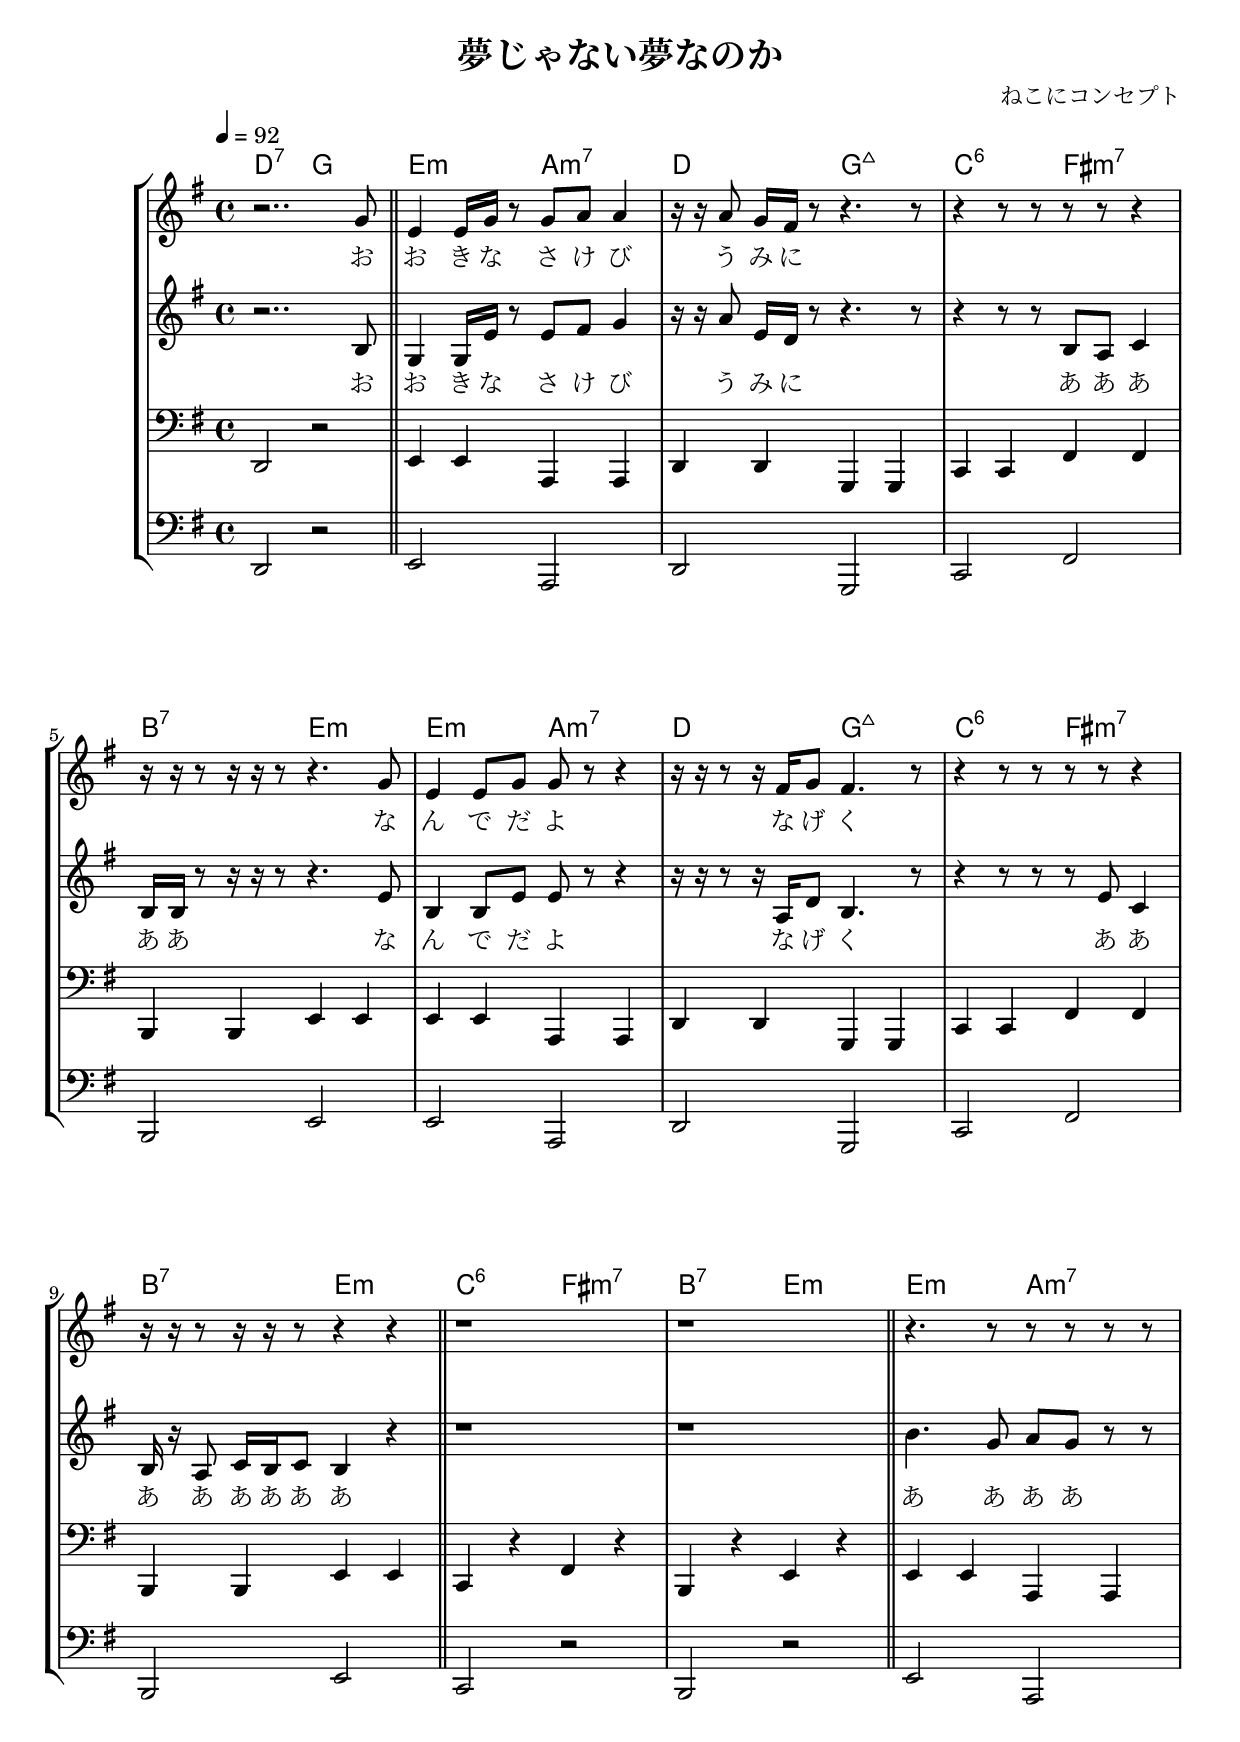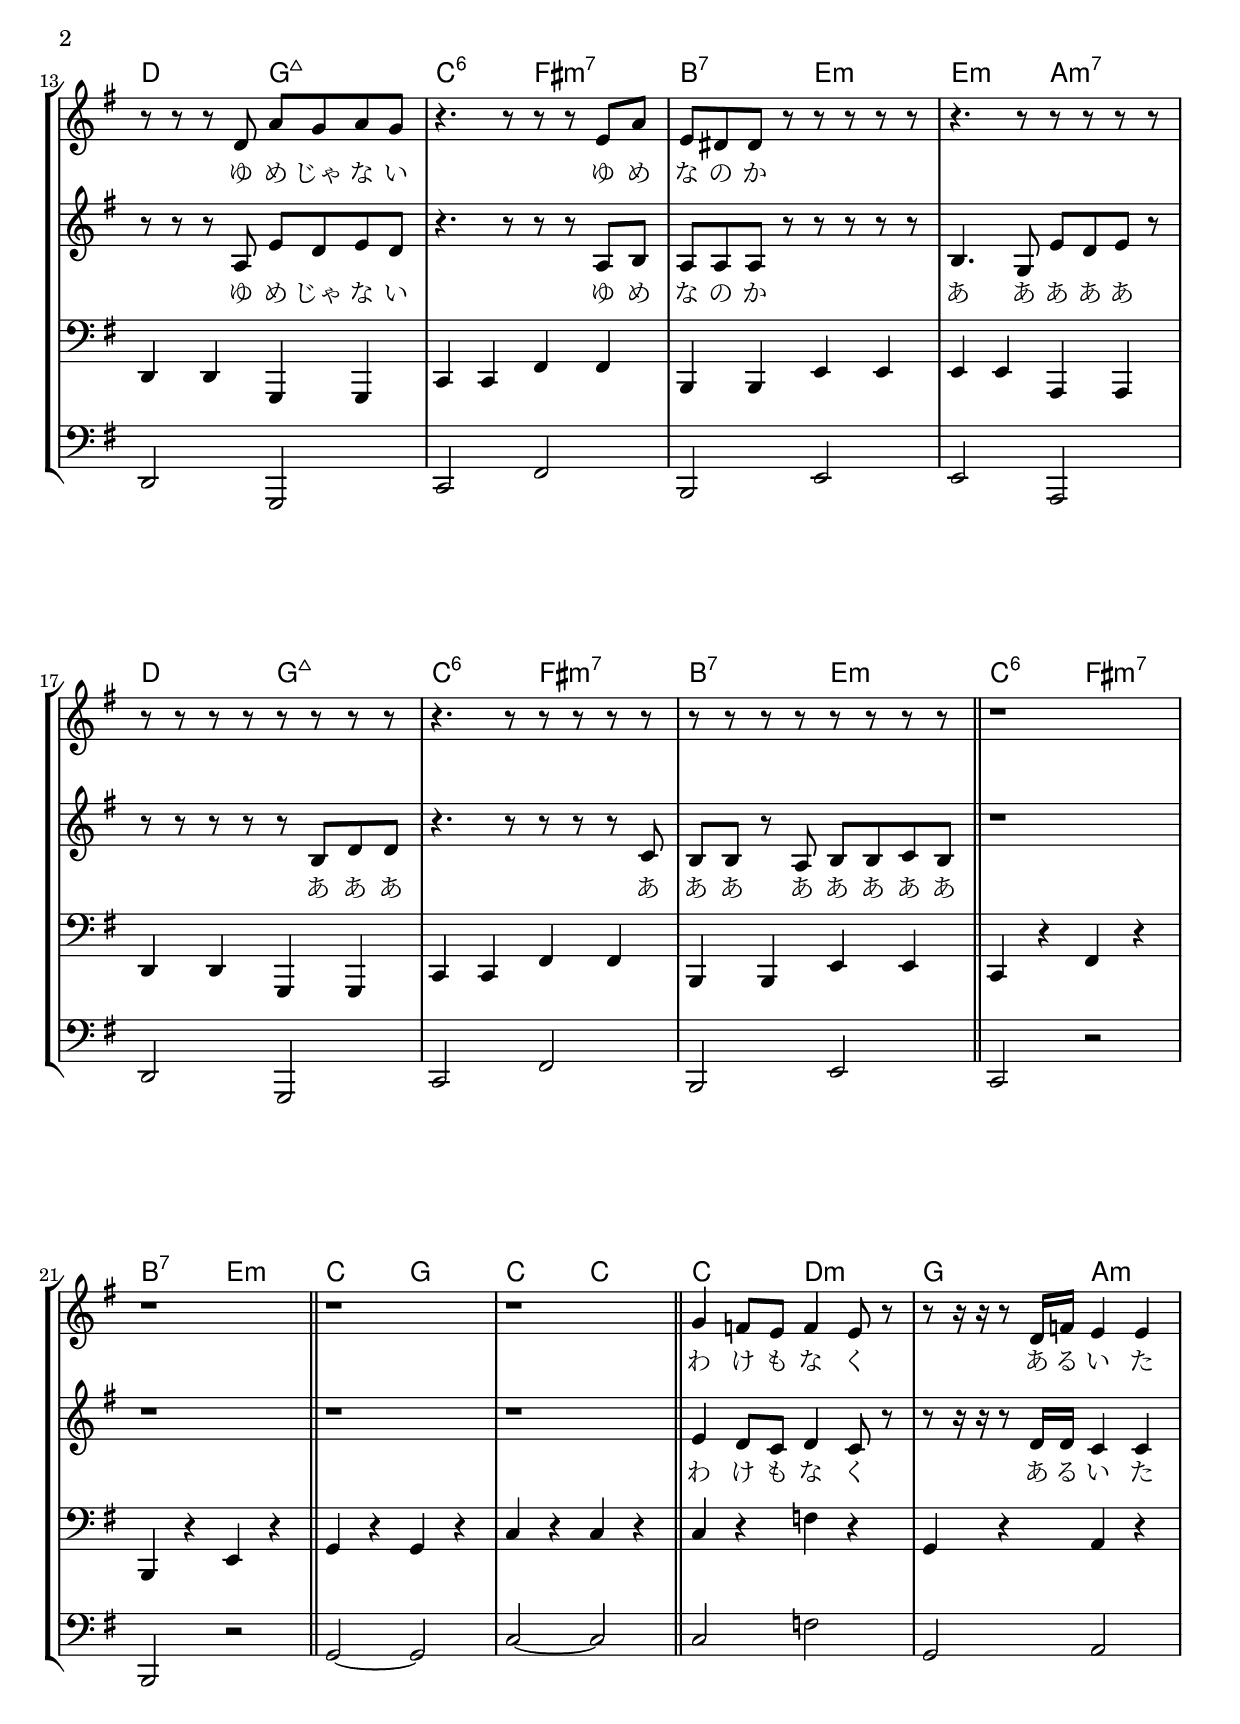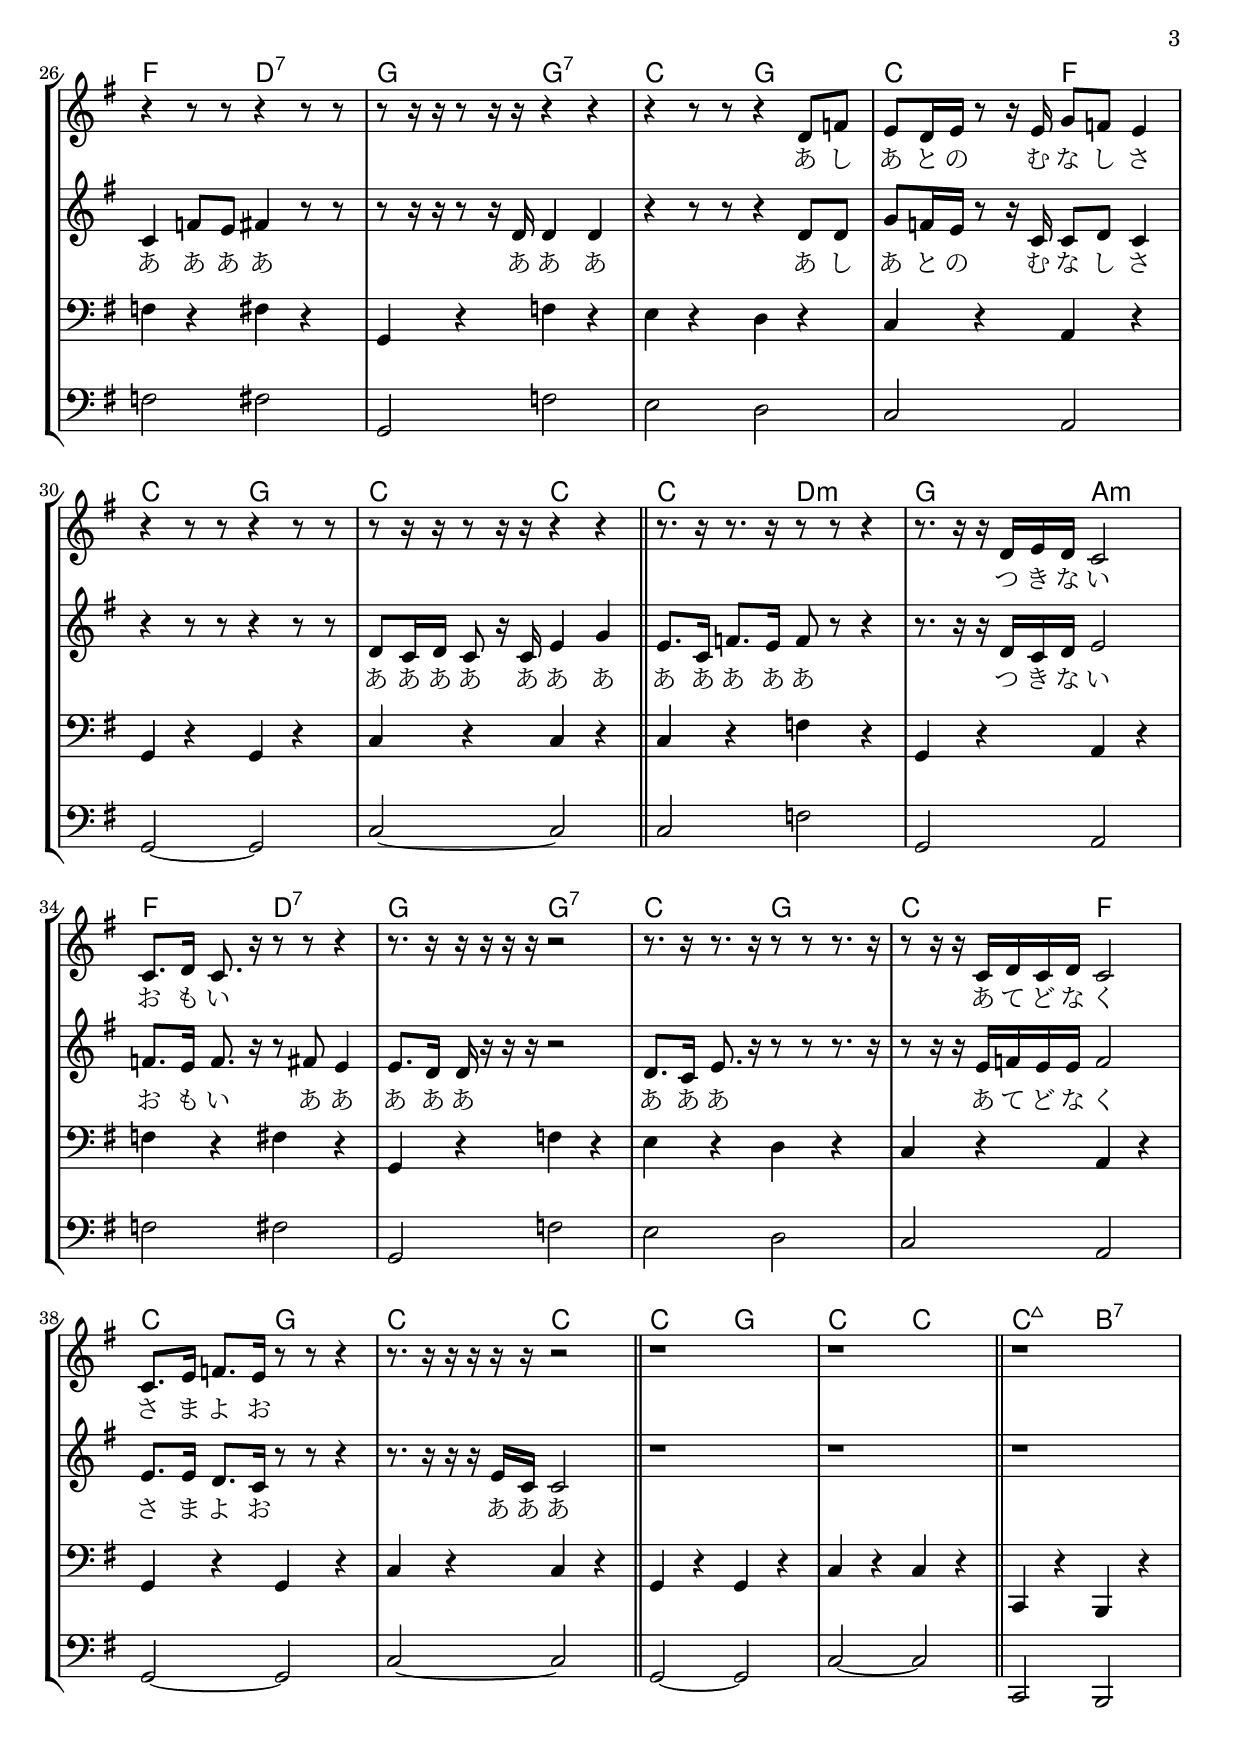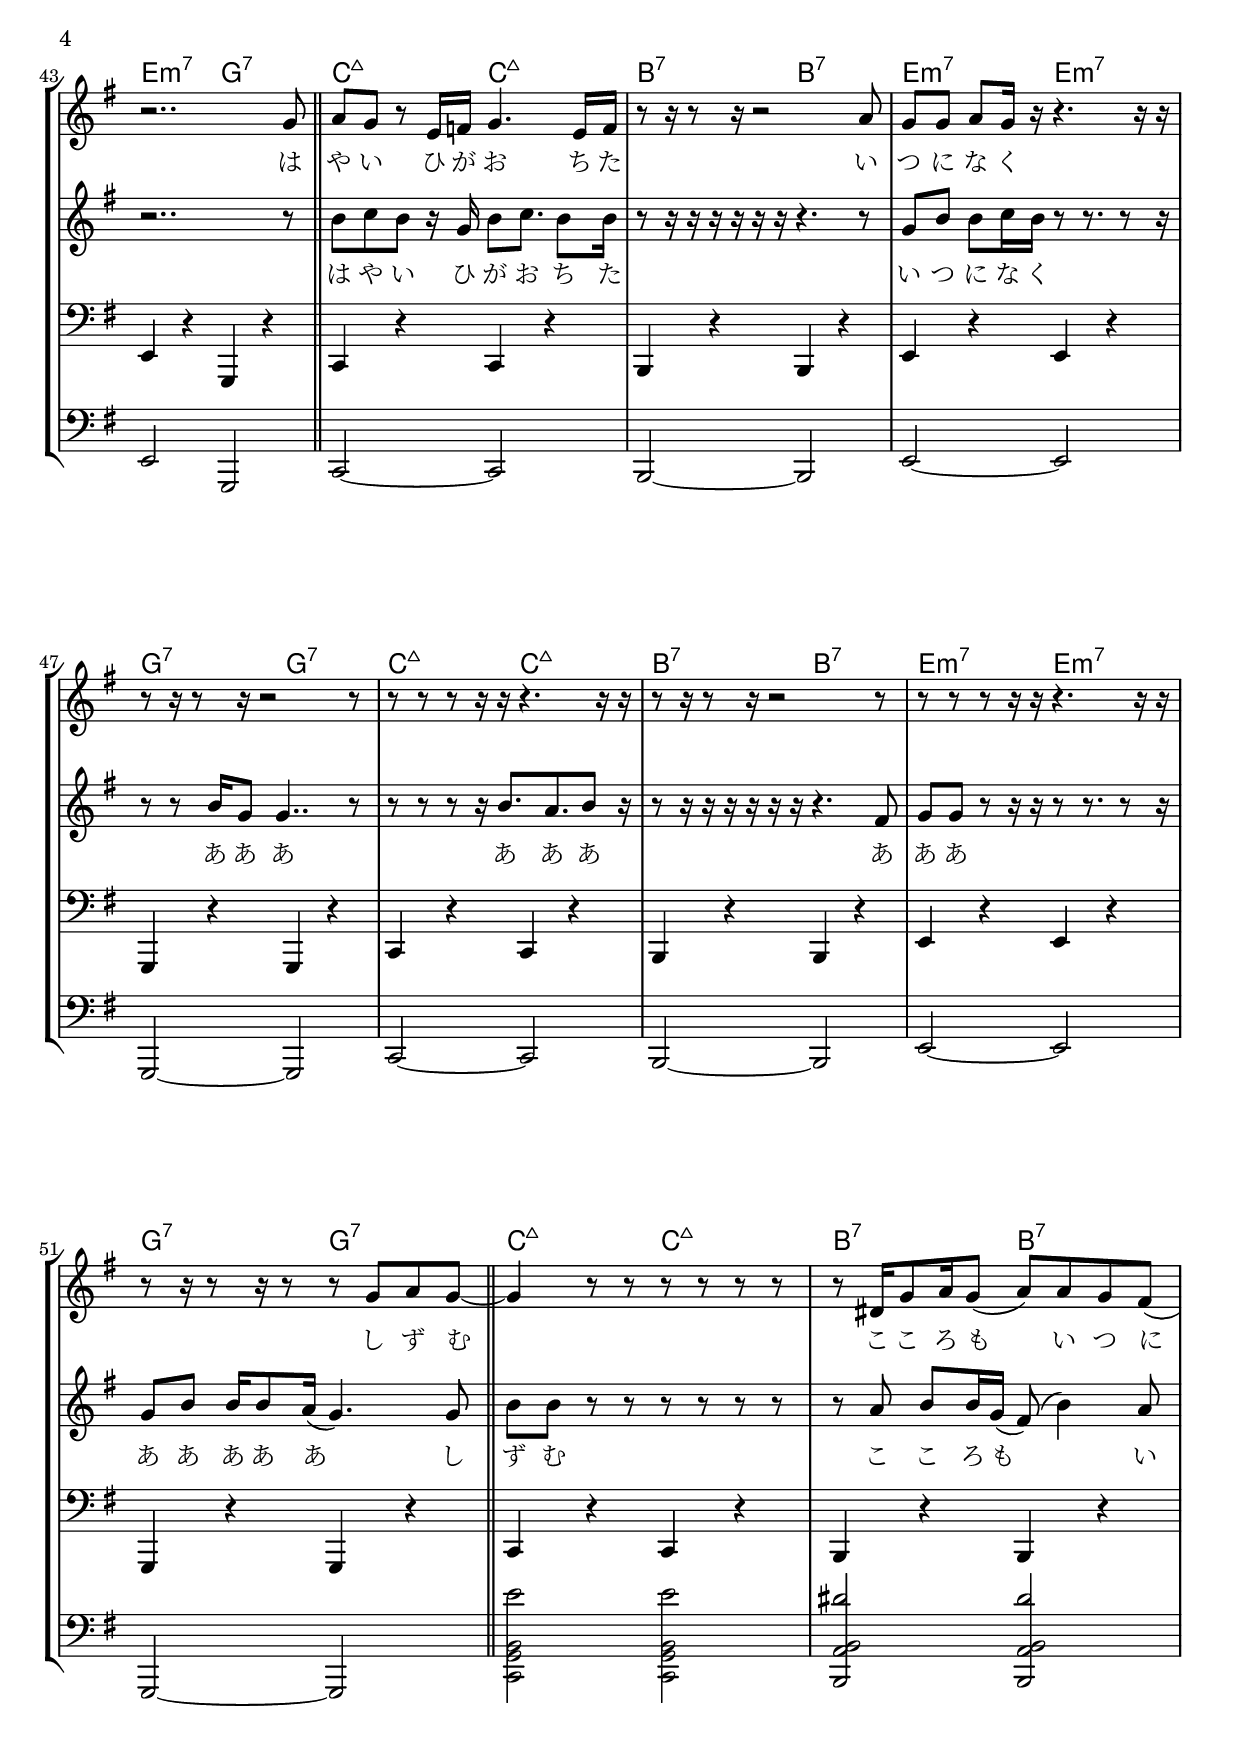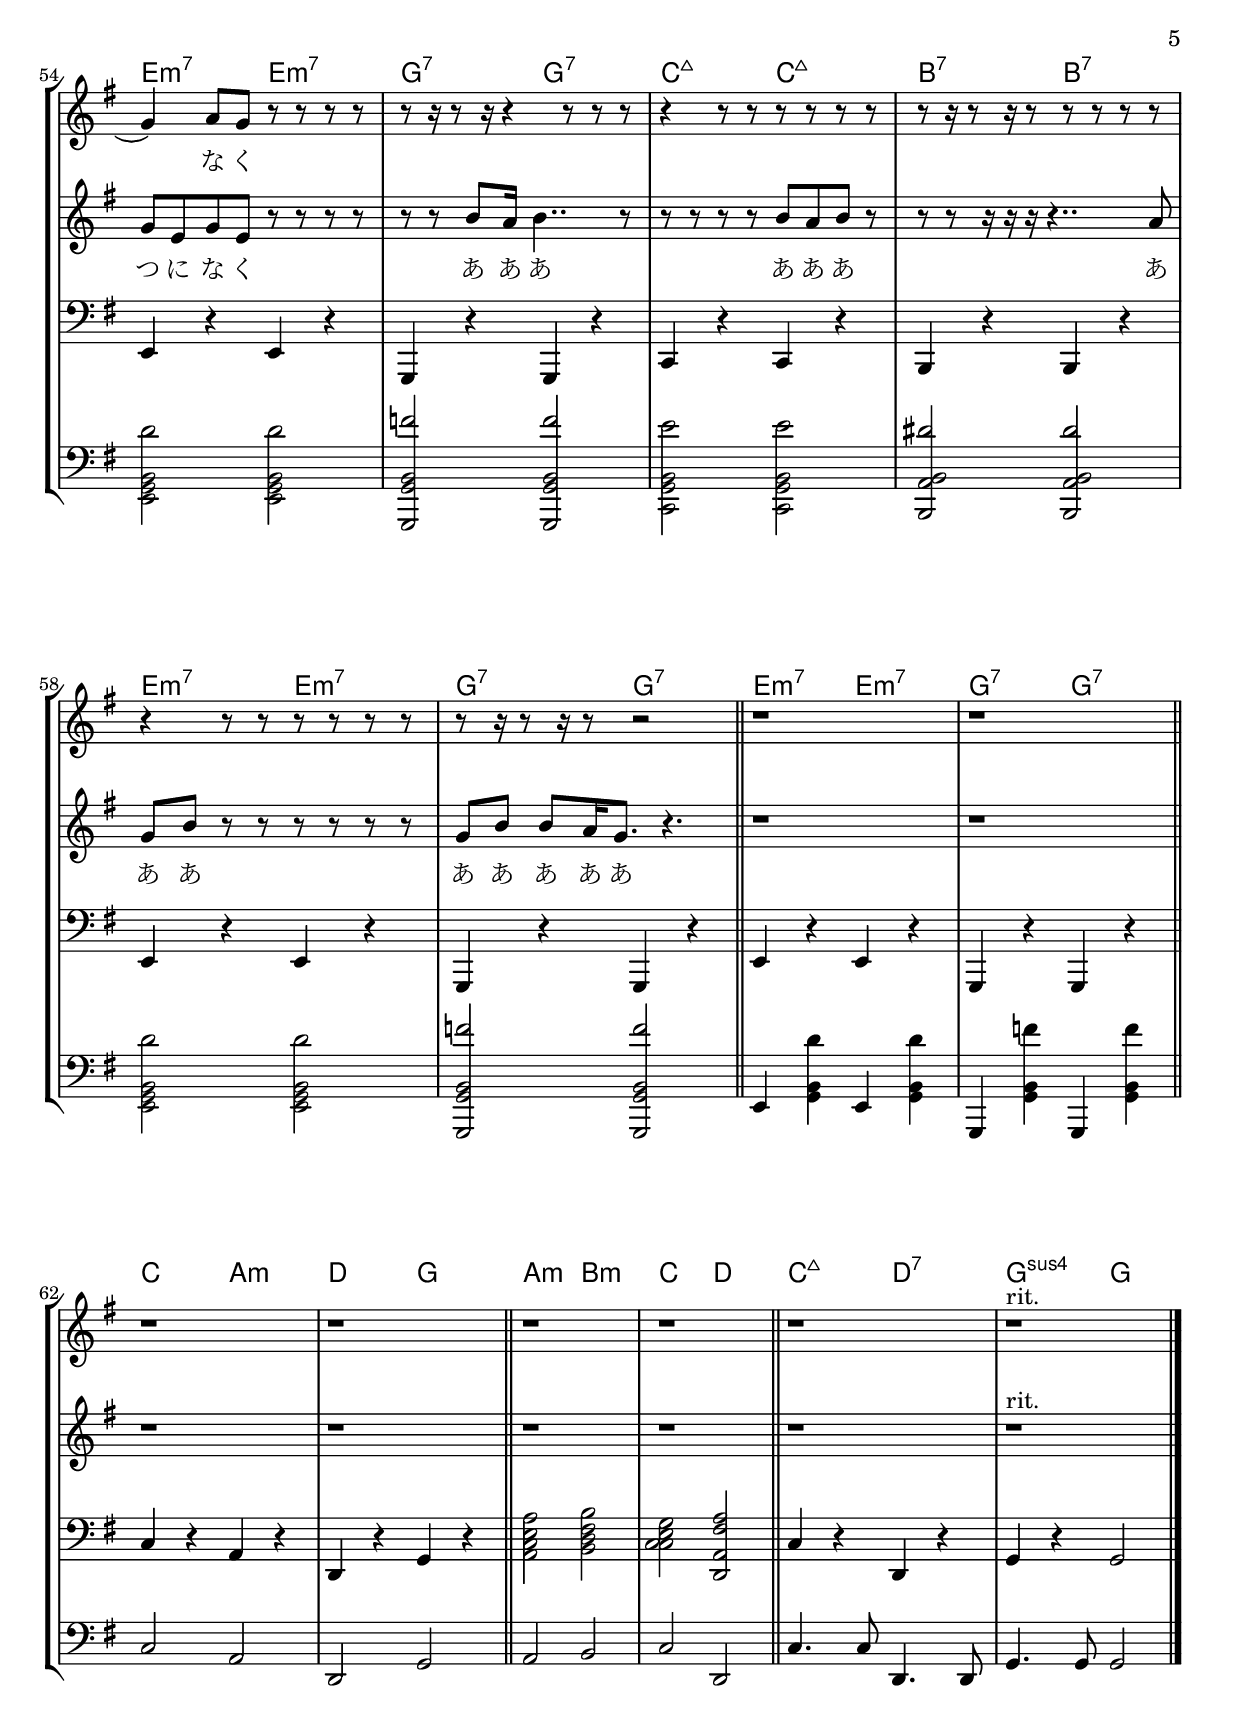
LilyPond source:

\version "2.12.1"

\header {
	title = \markup {夢じゃない夢なのか}
	composer = \markup \center-column {ねこにコンセプト}
}

harmony = \chordmode {
	d2:7 g 

	e:m a:min7 d g:maj7 c:6 fis:m7 b:7 e:m e:m a:min7 d g:maj7 c:6 fis:m7 b:7 e:m 

	c:6 fis:m7 b:7 e:m 

	e:m a:min7 d g:maj7 c:6 fis:m7 b:7 e:m e:m a:min7 d g:maj7 c:6 fis:m7 b:7 e:m 

	c:6 fis:m7 b:7 e:m 

	c g c c 

	c d:m g a:m f d:7 g g:7 c g c f c g c c 

	c d:m g a:m f d:7 g g:7 c g c f c g c c 

	c g c c 

	c:maj7 b:7 e:min7 g:7 

	c:maj7 c:maj7 b:7 b:7 e:min7 e:min7 g:7 g:7 c:maj7 c:maj7 b:7 b:7 e:min7 e:min7 g:7 g:7 

	c:maj7 c:maj7 b:7 b:7 e:min7 e:min7 g:7 g:7 c:maj7 c:maj7 b:7 b:7 e:min7 e:min7 g:7 g:7 

	e:min7 e:min7 g:7 g:7 

	c a:m d g 

	a:m b:m c d 

	c:maj7 d:7 g:sus4 g 
}

melody = {
	\key g \major
	\tempo 4 = 92
	r2.. 
	\set Staff.midiInstrument = #"fss0.35"
	g'8 
	e'4  e'16  g'16  r8  g'8  a'8  a'4 
	r16  r16  a'8  g'16  fis'16  r8  r4.  r8 
	r4  r8  r8  r8  r8  r4 
	r16  r16  r8  r16  r16  r8  r4.  g'8 
	e'4  e'8  g'8  g'8  r8  r4 
	r16  r16  r8  r16  fis'16  g'8  fis'4.  r8 
	r4  r8  r8  r8  r8  r4 
	r16  r16  r8  r16  r16  r8  r4  	r4 	r1 | r1   
	\set Staff.midiInstrument = #"fss0.35"
	r4.  r8  r8  r8  r8  r8 
	r8  r8  r8  d'8  a'8  g'8  a'8  g'8 
	r4.  r8  r8  r8  e'8  a'8 
	e'8  dis'8  dis'8  r8  r8  r8  r8  r8 
	r4.  r8  r8  r8  r8  r8 
	r8  r8  r8  r8  r8  r8  r8  r8 
	r4.  r8  r8  r8  r8  r8 
	r8  r8  r8  r8  r8  r8  r8  r8
	r1 | r1   
	r1 | r1   
	\set Staff.midiInstrument = #"fss0.35"
	g'4  f'8  e'8  f'4  e'8  r8 
	r8  r16  r16  r8  d'16  f'16  e'4  e'4 
	r4  r8  r8  r4  r8  r8 
	r8  r16  r16  r8  r16  r16  r4  r4 
	r4  r8  r8  r4  d'8  f'8 
	e'8  d'16  e'16  r8  r16  e'16  g'8  f'8  e'4 
	r4  r8  r8  r4  r8  r8 
	r8  r16  r16  r8  r16  r16  r4  r4
	\set Staff.midiInstrument = #"fss0.35"
	r8.  r16  r8.  r16  r8  r8  r4 
	r8.  r16  r16  d'16  e'16  d'16  c'2 
	c'8.  d'16  c'8.  r16  r8  r8  r4 
	r8.  r16  r16  r16  r16  r16  r2 
	r8.  r16  r8.  r16  r8  r8  r8.  r16 
	r8  r16  r16  c'16  d'16  c'16  d'16  c'2 
	c'8.  e'16  f'8.  e'16  r8  r8  r4 
	r8.  r16  r16  r16  r16  r16  r2
	r1 | r1   
	r1 | r2.. 
	\set Staff.midiInstrument = #"fss0.35"
	g'8 
	a'8  g'8  r8  e'16  f'16  g'4.  e'16  f'16 
	r8  r16  r8  r16  r2  a'8 
	g'8  g'8  a'8  g'16  r16  r4.  r16  r16 
	r8  r16  r8  r16  r2  r8 
	r8  r8  r8  r16  r16  r4.  r16  r16 
	r8  r16  r8  r16  r2  r8 
	r8  r8  r8  r16  r16  r4.  r16  r16 
	r8  r16  r8  r16  r8  r8  	\set Staff.midiInstrument = #"fss0.35"
	g'8  a'8  g'8~ 
	g'4  r8  r8  r8  r8  r8  r8 
	r8  dis'16  g'8  a'16  g'8  (a'8)  a'8  g'8  fis'8 
	(g'4)  a'8  g'8  r8  r8  r8  r8 
	r8  r16  r8  r16  r4  r8  r8  r8 
	r4  r8  r8  r8  r8  r8  r8 
	r8  r16  r8  r16  r8  r8  r8  r8  r8 
	r4  r8  r8  r8  r8  r8  r8 
	r8  r16  r8  r16  r8  	r2 	r1 | r1   
	r1 | r1   
	r1 | r1   
	r1 | r1^"rit." \bar "|."
}

words = \lyricmode {
	
	お  お  き  な  さ  け  び  う  み  に  な  ん  で  だ  よ  な  げ  く  
	
	ゆ  め  じゃ  な  い  ゆ  め  な  の  か  
	
	
	わ  け  も  な  く  あ  る  い  た  あ  し  あ  と  の  む  な  し  さ  
	つ  き  な  い  お  も  い  あ  て  ど  な  く  さ  ま  よ  お  
	
	
	は  や  い  ひ  が  お  ち  た  い  つ  に  な  く  
	し  ず  む  こ  こ  ろ  も  い  つ  に  な  く  
	
	
	
	
}

secondmelody = {
	\key g \major
	\tempo 4 = 92
	r2.. 
	\set Staff.midiInstrument = #"FX 4 (atmosphere)"
	b8 
	g4  g16  e'16  r8  e'8  fis'8  g'4 
	r16  r16  a'8  e'16  d'16  r8  r4.  r8 
	r4  r8  r8  b8  a8  c'4 
	b16  b16  r8  r16  r16  r8  r4.  e'8 
	b4  b8  e'8  e'8  r8  r4 
	r16  r16  r8  r16  a16  d'8  b4.  r8 
	r4  r8  r8  r8  e'8  c'4 
	b16  r16  a8  c'16  b16  c'8  b4  	r4 	r1 | r1   
	\set Staff.midiInstrument = #"Pad 4 (choir)"
	b'4.  g'8  a'8  g'8  r8  r8 
	r8  r8  r8  a8  e'8  d'8  e'8  d'8 
	r4.  r8  r8  r8  a8  b8 
	a8  a8  a8  r8  r8  r8  r8  r8 
	b4.  g8  e'8  d'8  e'8  r8 
	r8  r8  r8  r8  r8  b8  d'8  d'8 
	r4.  r8  r8  r8  r8  c'8 
	b8  b8  r8  a8  b8  b8  c'8  b8
	r1 | r1   
	r1 | r1   
	\set Staff.midiInstrument = #"Flute"
	e'4  d'8  c'8  d'4  c'8  r8 
	r8  r16  r16  r8  d'16  d'16  c'4  c'4 
	c'4  f'8  e'8  fis'4  r8  r8 
	r8  r16  r16  r8  r16  d'16  d'4  d'4 
	r4  r8  r8  r4  d'8  d'8 
	g'8  f'16  e'16  r8  r16  c'16  c'8  d'8  c'4 
	r4  r8  r8  r4  r8  r8 
	d'8  c'16  d'16  c'8  r16  c'16  e'4  g'4
	\set Staff.midiInstrument = #"Bassoon"
	e'8.  c'16  f'8.  e'16  f'8  r8  r4 
	r8.  r16  r16  d'16  c'16  d'16  e'2 
	f'8.  e'16  f'8.  r16  r8  fis'8  e'4 
	e'8.  d'16  d'16  r16  r16  r16  r2 
	d'8.  c'16  e'8.  r16  r8  r8  r8.  r16 
	r8  r16  r16  e'16  f'16  e'16  e'16  f'2 
	e'8.  e'16  d'8.  c'16  r8  r8  r4 
	r8.  r16  r16  r16  e'16  c'16  c'2
	r1 | r1   
	r1 | r2.. 
	\set Staff.midiInstrument = #"Pad 1 (new age)"
	r8 
	b'8  c''8  b'8  r16  g'16  b'8  c''8.  b'8  b'16 
	r8  r16  r16  r16  r16  r16  r16  r4.  r8 
	g'8  b'8  b'8  c''16  b'16  r8  r8.  r8  r16 
	r8  r8  b'16  g'8  g'4..  r8 
	r8  r8  r8  r16  b'8.  a'8.  b'8  r16 
	r8  r16  r16  r16  r16  r16  r16  r4.  fis'8 
	g'8  g'8  r8  r16  r16  r8  r8.  r8  r16 
	g'8  b'8  b'16  b'8  a'16  (g'4.)  	\set Staff.midiInstrument = #"Lead 6 (voice)"
	g'8 
	b'8  b'8  r8  r8  r8  r8  r8  r8 
	r8  a'8  b'8  b'16  g'16  (fis'8)  (b'4)  a'8 
	g'8  e'8  g'8  e'8  r8  r8  r8  r8 
	r8  r8  b'8  a'16  b'4..  r8 
	r8  r8  r8  r8  b'8  a'8  b'8  r8 
	r8  r8  r16  r16  r16  r4..  a'8 
	g'8  b'8  r8  r8  r8  r8  r8  r8 
	g'8  b'8  b'8  a'16  g'8.  	r4. 	r1 | r1   
	r1 | r1   
	r1 | r1   
	r1 | r1^"rit." \bar "|."
}

secondwords = \lyricmode {
	
	お  お  き  な  さ  け  び  う  み  に  あ  あ  あ  あ  あ  な  ん  で  だ  よ  な  げ  く  あ  あ  あ  あ  あ  あ  あ  あ  
	
	あ  あ  あ  あ  ゆ  め  じゃ  な  い  ゆ  め  な  の  か  あ  あ  あ  あ  あ  あ  あ  あ  あ  あ  あ  あ  あ  あ  あ  あ  
	
	
	わ  け  も  な  く  あ  る  い  た  あ  あ  あ  あ  あ  あ  あ  あ  し  あ  と  の  む  な  し  さ  あ  あ  あ  あ  あ  あ  あ  
	あ  あ  あ  あ  あ  つ  き  な  い  お  も  い  あ  あ  あ  あ  あ  あ  あ  あ  あ  て  ど  な  く  さ  ま  よ  お  あ  あ  あ  
	
	
	は  や  い  ひ  が  お  ち  た  い  つ  に  な  く  あ  あ  あ  あ  あ  あ  あ  あ  あ  あ  あ  あ  あ  あ  
	し  ず  む  こ  こ  ろ  も  い  つ  に  な  く  あ  あ  あ  あ  あ  あ  あ  あ  あ  あ  あ  あ  あ  あ  
	
	
	
	
}

tempochange = {
	\tempo 4 = 92
	r1 \bar "||"
	\tempo 4 = 92
	r1 | r1 | r1 | r1 | r1 | r1 | r1 | r1 \bar "||"
	\tempo 4 = 92
	r1 | r1 \bar "||"
	\tempo 4 = 92
	r1 | r1 | r1 | r1 | r1 | r1 | r1 | r1 \bar "||"
	\tempo 4 = 92
	r1 | r1 \bar "||"
	\tempo 4 = 92
	r1 | r1 \bar "||"
	\tempo 4 = 92
	r1 | r1 | r1 | r1 | r1 | r1 | r1 | r1 \bar "||"
	\tempo 4 = 92
	r1 | r1 | r1 | r1 | r1 | r1 | r1 | r1 \bar "||"
	\tempo 4 = 92
	r1 | r1 \bar "||"
	\tempo 4 = 92
	r1 | r1 \bar "||"
	\tempo 4 = 92
	r1 | r1 | r1 | r1 | r1 | r1 | r1 | r1 \bar "||"
	\tempo 4 = 92
	r1 | r1 | r1 | r1 | r1 | r1 | r1 | r1 \bar "||"
	\tempo 4 = 92
	r1 | r1 \bar "||"
	\tempo 4 = 92
	r1 | r1 \bar "||"
	\tempo 4 = 92
	r1 | r1 \bar "||"
	\tempo 4 = 92
	r1 | \tempo 4 = 69 r2 \tempo 4 = 61 r2 \bar "|."
}

mainacc = {
	\clef bass
	\set Staff.midiInstrument = #"Timpani"
	\key g \major
	\tempo 4 = 92
	d,2
	r2
	\bar "||"

	\set Staff.midiInstrument = #"Timpani"
	e,4 e,4
	a,,4 a,,4
	d,4 d,4
	g,,4 g,,4
	c,4 c,4
	fis,4 fis,4
	b,,4 b,,4
	e,4 e,4
	e,4 e,4
	a,,4 a,,4
	d,4 d,4
	g,,4 g,,4
	c,4 c,4
	fis,4 fis,4
	b,,4 b,,4
	e,4 e,4
	\bar "||"

	\set Staff.midiInstrument = #"Timpani"
	c,4 r4
	fis,4 r4
	b,,4 r4
	e,4 r4
	\bar "||"

	\set Staff.midiInstrument = #"Synth Drum"
	e,4 e,4
	a,,4 a,,4
	d,4 d,4
	g,,4 g,,4
	c,4 c,4
	fis,4 fis,4
	b,,4 b,,4
	e,4 e,4
	e,4 e,4
	a,,4 a,,4
	d,4 d,4
	g,,4 g,,4
	c,4 c,4
	fis,4 fis,4
	b,,4 b,,4
	e,4 e,4
	\bar "||"

	\set Staff.midiInstrument = #"Synth Drum"
	c,4 r4
	fis,4 r4
	b,,4 r4
	e,4 r4
	\bar "||"

	\set Staff.midiInstrument = #"Taiko Drum"
	g,4 r4
	g,4 r4
	c4 r4
	c4 r4
	\bar "||"

	\set Staff.midiInstrument = #"Taiko Drum"
	c4 r4
	f4 r4
	g,4 r4
	a,4 r4
	f4 r4
	fis4 r4
	g,4 r4
	f4 r4
	e4 r4
	d4 r4
	c4 r4
	a,4 r4
	g,4 r4
	g,4 r4
	c4 r4
	c4 r4
	\bar "||"

	\set Staff.midiInstrument = #"Timpani"
	c4 r4
	f4 r4
	g,4 r4
	a,4 r4
	f4 r4
	fis4 r4
	g,4 r4
	f4 r4
	e4 r4
	d4 r4
	c4 r4
	a,4 r4
	g,4 r4
	g,4 r4
	c4 r4
	c4 r4
	\bar "||"

	\set Staff.midiInstrument = #"Timpani"
	g,4 r4
	g,4 r4
	c4 r4
	c4 r4
	\bar "||"

	\set Staff.midiInstrument = #"Timpani"
	c,4 r4
	b,,4 r4
	e,4 r4
	g,,4 r4
	\bar "||"

	\set Staff.midiInstrument = #"Timpani"
	c,4 r4
	c,4 r4
	b,,4 r4
	b,,4 r4
	e,4 r4
	e,4 r4
	g,,4 r4
	g,,4 r4
	c,4 r4
	c,4 r4
	b,,4 r4
	b,,4 r4
	e,4 r4
	e,4 r4
	g,,4 r4
	g,,4 r4
	\bar "||"

	\set Staff.midiInstrument = #"Timpani"
	c,4 r4
	c,4 r4
	b,,4 r4
	b,,4 r4
	e,4 r4
	e,4 r4
	g,,4 r4
	g,,4 r4
	c,4 r4
	c,4 r4
	b,,4 r4
	b,,4 r4
	e,4 r4
	e,4 r4
	g,,4 r4
	g,,4 r4
	\bar "||"

	\set Staff.midiInstrument = #"Timpani"
	e,4 r4
	e,4 r4
	g,,4 r4
	g,,4 r4
	\bar "||"

	\set Staff.midiInstrument = #"Timpani"
	c4 r4
	a,4 r4
	d,4 r4
	g,4 r4
	\bar "||"

	\set Staff.midiInstrument = #"Taiko Drum"
	<a, c e a>2
	<b, d fis b>2
	<c c e g>2
	<d, a, fis a>2
	\bar "||"

	\set Staff.midiInstrument = #"Timpani"
	c4 r4
	d,4 r4
	g,4 r4
	g,2
	\bar "|."
}

subacc = {
	\clef bass
	\set Staff.midiInstrument = #"Orchestra Hit"
	\key g \major
	\tempo 4 = 92
	d,2
	r2
	\bar "||"

	\set Staff.midiInstrument = #"Seashore"
	e,2
	~a,,2
	d,2
	~g,,2
	c,2
	~fis,2
	b,,2
	~e,2
	e,2
	~a,,2
	d,2
	~g,,2
	c,2
	~fis,2
	b,,2
	~e,2
	\bar "||"

	\set Staff.midiInstrument = #"Seashore"
	c,2
	r2
	b,,2
	r2
	\bar "||"

	\set Staff.midiInstrument = #"Bird Tweet"
	e,2
	~a,,2
	d,2
	~g,,2
	c,2
	~fis,2
	b,,2
	~e,2
	e,2
	~a,,2
	d,2
	~g,,2
	c,2
	~fis,2
	b,,2
	~e,2
	\bar "||"

	\set Staff.midiInstrument = #"Bird Tweet"
	c,2
	r2
	b,,2
	r2
	\bar "||"

	\set Staff.midiInstrument = #"String Ensemble 2"
	g,2
	~g,2
	c2
	~c2
	\bar "||"

	\set Staff.midiInstrument = #"String Ensemble 2"
	c2
	~f2
	g,2
	~a,2
	f2
	~fis2
	g,2
	~f2
	e2
	~d2
	c2
	~a,2
	g,2
	~g,2
	c2
	~c2
	\bar "||"

	\set Staff.midiInstrument = #"French horn"
	c2
	~f2
	g,2
	~a,2
	f2
	~fis2
	g,2
	~f2
	e2
	~d2
	c2
	~a,2
	g,2
	~g,2
	c2
	~c2
	\bar "||"

	\set Staff.midiInstrument = #"French horn"
	g,2
	~g,2
	c2
	~c2
	\bar "||"

	\set Staff.midiInstrument = #"Music box"
	c,2
	~b,,2
	e,2
	~g,,2
	\bar "||"

	\set Staff.midiInstrument = #"Music box"
	c,2
	~c,2
	b,,2
	~b,,2
	e,2
	~e,2
	g,,2
	~g,,2
	c,2
	~c,2
	b,,2
	~b,,2
	e,2
	~e,2
	g,,2
	~g,,2
	\bar "||"

	\set Staff.midiInstrument = #"Tubular Bells"
	<c, g, b, e'>2
	<c, g, b, e'>2
	<b,, a, b, dis'>2
	<b,, a, b, dis'>2
	<e, g, b, d'>2
	<e, g, b, d'>2
	<g,, g, b, f'>2
	<g,, g, b, f'>2
	<c, g, b, e'>2
	<c, g, b, e'>2
	<b,, a, b, dis'>2
	<b,, a, b, dis'>2
	<e, g, b, d'>2
	<e, g, b, d'>2
	<g,, g, b, f'>2
	<g,, g, b, f'>2
	\bar "||"

	\set Staff.midiInstrument = #"Helicopter"
	e,4 <g, b, d'>4
	e,4 <g, b, d'>4
	g,,4 <g, b, f'>4
	g,,4 <g, b, f'>4
	\bar "||"

	\set Staff.midiInstrument = #"FX 2 (soundtrack)"
	c2
	a,2
	d,2
	g,2
	\bar "||"

	\set Staff.midiInstrument = #"Pad 2 (warm)"
	a,2
	b,2
	c2
	d,2
	\bar "||"

	\set Staff.midiInstrument = #"Pad 7 (halo)"
	c4.c8
	d,4.d,8
	g,4.g,8
	g,2
	\bar "|."
}

percA = {
	\drummode {
	r1 \bar "||"
	r1 |r1 |r1 |r1 |r1 |r1 |r1 |r1 \bar "||"
	hh8 hh8 hh8 hh8 hh8 hh8 hh8 hh8  |r8 hh2. r8  \bar "||"
	hh8 hh8 hh8 hh8 hh8 hh8 hh8 hh8  |hh8 hh8 hh8 hh8 hh4 hh8 hh8  |hh8 hh8 hh8 hh8 hh8 hh8 hh8 hh8  |hh8 hh8 hh8 hh2 r8  |hh8 hh8 hh8 hh8 hh8 hh8 hh8 hh8  |hh8 hh8 hh8 hh8 hh4 hh8 hh8  |hh8 hh8 hh8 hh8 hh8 hh8 hh8 hh8  |r8 hh2. r8  \bar "||"
	r1 |r1 \bar "||"
	r1  |r2 r8 hho4 hho8  \bar "||"
	r1 |r1 |r1 |r1 |r1 |r1 |r1 |r1 \bar "||"
	r1  |r2. hho4  |r1  |r2. hho4  |r1  |r2. hho4  |r1  |r2. hho4  \bar "||"
	r1 |r1 \bar "||"
	cymr4 cymr4 cymr4 cymr4  |cymr4 cymr8 cymr16 cymr16 cymr4 cymr4  \bar "||"
	cymr4 cymr4 cymr4 cymr4  |cymr4 cymr8 cymr16 cymr16 cymr4 cymr4  |cymr4 cymr4 cymr4 cymr4  |cymr4 cymr2.  |cymr4 cymr4 cymr4 cymr4  |cymr4 cymr8 cymr16 cymr16 cymr4 cymr4  |cymr4 cymr4 cymr4 cymr4  |cymr4 cymr2.  \bar "||"
	r1 |r1 |r1 |r1 |r1 |r1 |r1 |r1 \bar "||"
	hh8 hh8 hh8 hh8 hh8 hh8 hh8 hh8  |r8 hh2. r8  \bar "||"
	r1  |r2. hho4  \bar "||"
	r2 hho2  |r2 hho2  \bar "||"
	cymr4 cymr4 cymr4 cymr4  |cymr4 cymr8 cymr16 cymr16 cymr4 cymr4  \bar "|."
	}
}

percB = {
	\drummode {
	r1 \bar "||"
	r1 |r1 |r1 |r1 |r1 |r1 |r1 |r1 \bar "||"
	r4 sn8. sn8 sn8. sn8. sn16  |r4 sn2 sn4  \bar "||"
	r4 sn8. sn8 sn8. sn8. sn16  |r4 sn8. sn8 sn8. sn4  |r4 sn8. sn8 sn8. sn8. sn16  |r8 sn8 sn4 sn8 sn16 sn8 sn8 sn16  |r4 sn8. sn8 sn8. sn8. sn16  |r4 sn8. sn8 sn8. sn4  |r4 sn8. sn8 sn8. sn8. sn16  |r4 sn2 sn4  \bar "||"
	r1 |r1 \bar "||"
	r4. hhp2 hhp8  |hhp4 hhp4 hhp4 hhp4  \bar "||"
	r1 |r1 |r1 |r1 |r1 |r1 |r1 |r1 \bar "||"
	r16 hhp16 hhp8 hhp16 hhp8 hhp2 r16  |r16 hhp16 hhp8 hhp16 hhp8 hhp2 r16  |r16 hhp16 hhp8 hhp16 hhp8 hhp2 r16  |r16 hhp16 hhp8 hhp16 hhp8 hhp2 r16  |r16 hhp16 hhp8 hhp16 hhp8 hhp2 r16  |r16 hhp16 hhp8 hhp16 hhp8 hhp2 r16  |r16 hhp16 hhp8 hhp16 hhp8 hhp2 r16  |r16 hhp16 hhp8 hhp16 hhp8 hhp2 hhp16  \bar "||"
	r1 |r1 \bar "||"
	r2 sn2  |r2 sn2  \bar "||"
	r2 sn2  |r2 sn2  |r2 sn2  |r8 sn8 sn2.  |r2 sn2  |r2 sn2  |r2 sn2  |r8 sn8 sn2.  \bar "||"
	r1 |r1 |r1 |r1 |r1 |r1 |r1 |r1 \bar "||"
	r4 sn8. sn8 sn8. sn8. sn16  |r4 sn2 sn4  \bar "||"
	r16 hhp16 hhp8 hhp16 hhp8 hhp2 r16  |r16 hhp16 hhp8 hhp16 hhp8 hhp2 hhp16  \bar "||"
	r8 hh16 hh16 hh8 hh16 hh8. hh16 hh16 hh8 hh16 hh16  |hh8 hh16 hh16 hh8 hh16 hh8 hh4. r16  \bar "||"
	r2 sn2  |r2 sn2  \bar "|."
	}
}

percC = {
	\drummode {
	r1 \bar "||"
	r1 |r1 |r1 |r1 |r1 |r1 |r1 |r1 \bar "||"
	bd8 bd4 bd2 bd8  |bd8 bd4. bd4. bd8  \bar "||"
	bd8 bd4 bd2 bd8  |bd8 bd2 bd4.  |bd8 bd4 bd2 bd8  |bd4 r16 bd8. bd2  |bd8 bd4 bd2 bd8  |bd8 bd2 bd4.  |bd8 bd4 bd2 bd8  |bd8 bd4. bd4. bd8  \bar "||"
	r1 |r1 \bar "||"
	hh4 hh4 hh4 hh4  |r4. hh2 r8  \bar "||"
	r1 |r1 |r1 |r1 |r1 |r1 |r1 |r1 \bar "||"
	hh8. hh8. hh2 r8  |hh8. hh8. hh2 hh8  |hh8. hh8. hh2 r8  |hh8. hh8. hh2 hh8  |hh8. hh8. hh2 r8  |hh8. hh8. hh2 hh8  |hh8. hh8. hh2 r8  |hh8. hh8. hh4 hh4 hh8  \bar "||"
	r1 |r1 \bar "||"
	bd2. r8 bd8  |bd2 r8 bd4.  \bar "||"
	bd2. r8 bd8  |bd2. r8 bd8  |bd2. r8 bd8  |bd4. bd8 bd4. bd8  |bd2. r8 bd8  |bd2. r8 bd8  |bd2. r8 bd8  |bd2 r8 bd4.  \bar "||"
	r1 |r1 |r1 |r1 |r1 |r1 |r1 |r1 \bar "||"
	bd8 bd4 bd2 bd8  |bd8 bd4. bd4. bd8  \bar "||"
	hh8. hh8. hh2 r8  |hh8. hh8. hh4 hh4 hh8  \bar "||"
	r4 sn2 sn4  |r4 sn4. sn16 sn8 sn16 sn16 sn16  \bar "||"
	bd2. r8 bd8  |bd2 r8 bd4.  \bar "|."
	}
}

percD = {
	\drummode {
	r1 \bar "||"
	r1 |r1 |r1 |r1 |r1 |r1 |r1 |r1 \bar "||"
	r1  |r2 r8 hho4.  \bar "||"
	r1  |r2 r8 hho4.  |r1  |r4. r16 hho2 r16  |r1  |r2 r8 hho4.  |r1  |r4. r16 hho2 r16  \bar "||"
	r1 |r1 \bar "||"
	bd2. r8 bd8  |bd8. bd4. r16 bd4 bd8  \bar "||"
	r1 |r1 |r1 |r1 |r1 |r1 |r1 |r1 \bar "||"
	r2 ss2  |r2 ss2  |r2 ss2  |r2 ss2  |r2 ss2  |r2 ss2  |r2 ss2  |r2 ss2  \bar "||"
	r1 |r1 \bar "||"
	r1 |r8. tommh8. tommh2 r8  \bar "||"
	r1 |r1 |r1 |r2 r8 tommh8 tommh4  |r1 |r1 |r1 |r8. tommh8. tommh2 r8  \bar "||"
	r1 |r1 |r1 |r1 |r1 |r1 |r1 |r1 \bar "||"
	r1  |r2 r8 hho4.  \bar "||"
	r2 ss2  |r2 ss2  \bar "||"
	bd8 bd4 bd4 r16 bd8. bd8  |bd4. bd8. bd4. r16  \bar "||"
	r1 |r8. tommh8. tommh2 r8  \bar "|."
	}
}

percE = {
	\drummode {
	r1 \bar "||"
	r1 |r1 |r1 |r1 |r1 |r1 |r1 |r1 \bar "||"
	r1 |cymc1  \bar "||"
	r1 |r1 |r1 |r1 |r1 |r1 |r1 |cymc1  \bar "||"
	r1 |r1 \bar "||"
	r1 | r1 \bar "||"
	r1 |r1 |r1 |r1 |r1 |r1 |r1 |r1 \bar "||"
	bd2 r8 bd4 bd8  |bd4. bd4 bd4 bd8  |bd2 r8 bd4 bd8  |bd4. bd4 bd4 bd8  |bd2 r8 bd4 bd8  |bd4. bd4 bd4 bd8  |bd2 r8 bd4 bd8  |bd4. bd4 bd4.  \bar "||"
	r1 |r1 \bar "||"
	r1 |r2. toml8 toml8  \bar "||"
	r1 |r1 |r1 |r2. r8 toml8  |r1 |r1 |r1 |r2. toml8 toml8  \bar "||"
	r1 |r1 |r1 |r1 |r1 |r1 |r1 |r1 \bar "||"
	r1 |cymc1  \bar "||"
	bd2 r8 bd4 bd8  |bd4. bd4 bd4.  \bar "||"
	cymc1  |r2. cymc4  \bar "||"
	r1 |r2. toml8 toml8  \bar "|."
	}
}

percF = {
	\drummode {
	r1 \bar "||"
	r1 | r1 | r1 | r1 | r1 | r1 | r1 | r1 \bar "||"
	r1 |r4 r16 tommh16 tommh4. tommh4  \bar "||"
	r1 |r1 |r1 |r1 |r1 |r1 |r1 |r4 r16 tommh16 tommh4. tommh4  \bar "||"
	r1 | r1 \bar "||"
	r1 | r1 \bar "||"
	r1 | r1 | r1 | r1 | r1 | r1 | r1 | r1 \bar "||"
	r1 | r1 | r1 | r1 | r1 | r1 | r1 | r1 \bar "||"
	r1 | r1 \bar "||"
	r1 |hho1  \bar "||"
	r1 |r1 |r1 |r1 |r1 |r1 |r1 |hho1  \bar "||"
	r1 | r1 | r1 | r1 | r1 | r1 | r1 | r1 \bar "||"
	r1 |r4 r16 tommh16 tommh4. tommh4  \bar "||"
	r1 | r1 \bar "||"
	r1 | r1 \bar "||"
	r1 |hho1  \bar "|."
	}
}

percG = {
	\drummode {
	r1 \bar "||"
	r1 | r1 | r1 | r1 | r1 | r1 | r1 | r1 \bar "||"
	r1 |r4. r16 tomml4. tomml8.  \bar "||"
	r1 |r1 |r1 |r1 |r1 |r1 |r1 |r4. r16 tomml4. tomml8.  \bar "||"
	r1 | r1 \bar "||"
	r1 | r1 \bar "||"
	r1 | r1 | r1 | r1 | r1 | r1 | r1 | r1 \bar "||"
	r1 | r1 | r1 | r1 | r1 | r1 | r1 | r1 \bar "||"
	r1 | r1 \bar "||"
	r1 | r1 \bar "||"
	r1 | r1 | r1 | r1 | r1 | r1 | r1 | r1 \bar "||"
	r1 | r1 | r1 | r1 | r1 | r1 | r1 | r1 \bar "||"
	r1 |r4. r16 tomml4. tomml8.  \bar "||"
	r1 | r1 \bar "||"
	r1 | r1 \bar "||"
	r1 | r1 \bar "|."
	}
}

percH = {
	\drummode {
	r1 \bar "||"
	r1 | r1 | r1 | r1 | r1 | r1 | r1 | r1 \bar "||"
	r1 |r2 r16 toml8 toml4 r16  \bar "||"
	r1 |r1 |r1 |r1 |r1 |r1 |r1 |r2 r16 toml8 toml4 r16  \bar "||"
	r1 | r1 \bar "||"
	r1 | r1 \bar "||"
	r1 | r1 | r1 | r1 | r1 | r1 | r1 | r1 \bar "||"
	r1 | r1 | r1 | r1 | r1 | r1 | r1 | r1 \bar "||"
	r1 | r1 \bar "||"
	r1 | r1 \bar "||"
	r1 | r1 | r1 | r1 | r1 | r1 | r1 | r1 \bar "||"
	r1 | r1 | r1 | r1 | r1 | r1 | r1 | r1 \bar "||"
	r1 |r2 r16 toml8 toml4 r16  \bar "||"
	r1 | r1 \bar "||"
	r1 | r1 \bar "||"
	r1 | r1 \bar "|."
	}
}

percI = {
	\drummode {
	r1 \bar "||"
	r1 | r1 | r1 | r1 | r1 | r1 | r1 | r1 \bar "||"
	r1 |r2 r8 tomfh4 tomfh8  \bar "||"
	r1 |r1 |r1 |r1 |r1 |r1 |r1 |r2 r8 tomfh4 tomfh8  \bar "||"
	r1 | r1 \bar "||"
	r1 | r1 \bar "||"
	r1 | r1 | r1 | r1 | r1 | r1 | r1 | r1 \bar "||"
	r1 | r1 | r1 | r1 | r1 | r1 | r1 | r1 \bar "||"
	r1 | r1 \bar "||"
	r1 | r1 \bar "||"
	r1 | r1 | r1 | r1 | r1 | r1 | r1 | r1 \bar "||"
	r1 | r1 | r1 | r1 | r1 | r1 | r1 | r1 \bar "||"
	r1 |r2 r8 tomfh4 tomfh8  \bar "||"
	r1 | r1 \bar "||"
	r1 | r1 \bar "||"
	r1 | r1 \bar "|."
	}
}

\score {
	<<
		\new StaffGroup <<
			\new ChordNames {\harmony}
			\new Voice = "melody" {\melody}
			\new Lyrics \lyricsto "melody" \words
			\new Voice = "secondmelody" {\secondmelody}
			\new Lyrics \lyricsto "secondmelody" \secondwords
			\new Staff = "mainacc" {\mainacc}
			\new Staff = "subacc" {\subacc}
		>>
	>>
	\layout { }
}
